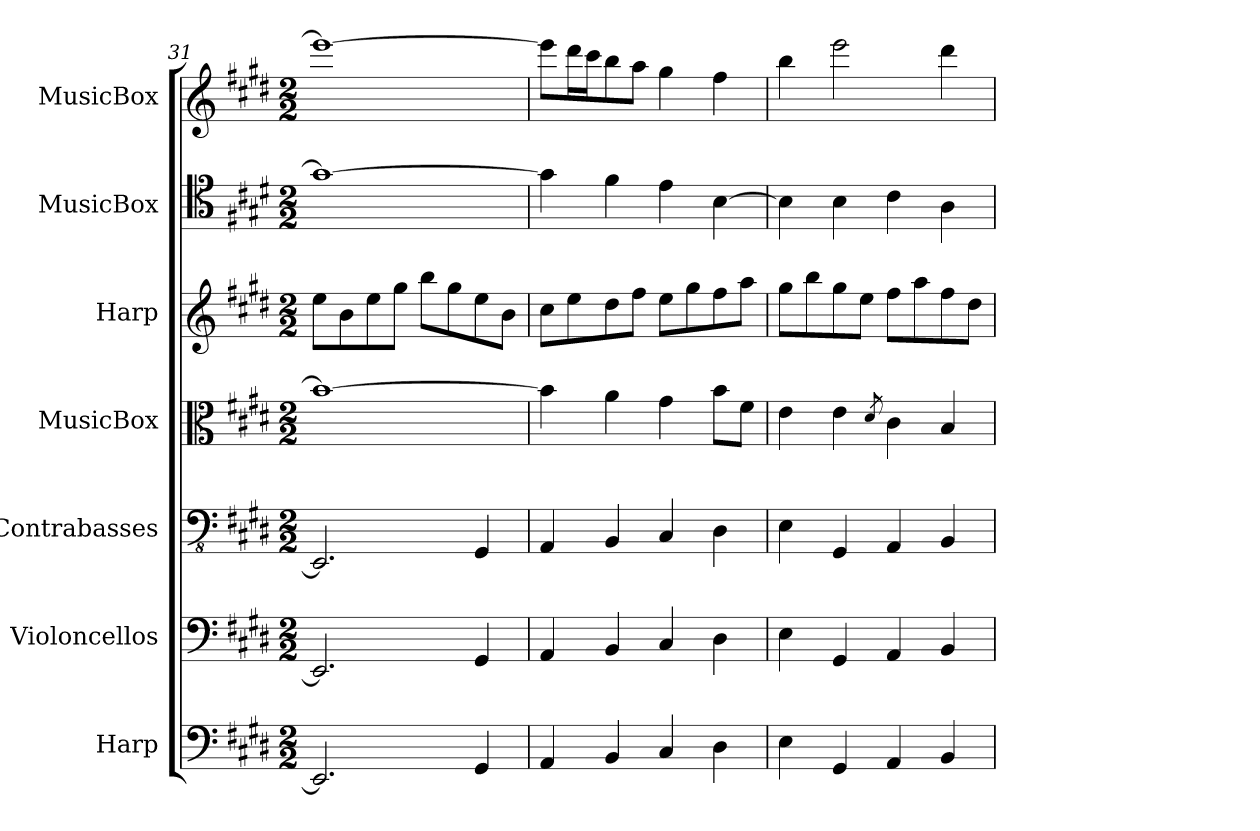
**kern	**kern	**kern	**kern	**kern	**kern	**kern
*part7	*part6	*part5	*part4	*part3	*part2	*part1
*staff7	*staff6	*staff5	*staff4	*staff3	*staff2	*staff1
*I"Harp	*I"Violoncellos	*I"Contrabasses	*I"MusicBox	*I"Harp	*I"MusicBox	*I"MusicBox
*I'Hrp.	*I'Vlcs.	*I'Cbs.	*I'MuBx.	*I'Hrp.	*I'MuBx.	*I'MuBx.
!!LO:PB:g=z
*clefF4	*clefF4	*clefFv4	*clefC3	*clefG2	*clefC4	*clefG2
*k[f#c#g#d#]	*k[f#c#g#d#]	*k[f#c#g#d#]	*k[f#c#g#d#]	*k[f#c#g#d#]	*k[f#c#g#d#]	*k[f#c#g#d#]
*E:	*E:	*E:	*E:	*E:	*E:	*E:
*M2/2	*M2/2	*M2/2	*M2/2	*M2/2	*M2/2	*M2/2
=31	=31	=31	=31	=31	=31	=31
2.EE/]	2.EE/]	2.EEE/]	1b_	8ee\L	1g#_	1eee_
.	.	.	.	8b\	.	.
.	.	.	.	8ee\	.	.
.	.	.	.	8gg#\J	.	.
.	.	.	.	8bb\L	.	.
.	.	.	.	8gg#\	.	.
4GG#/	4GG#/	4GGG#/	.	8ee\	.	.
.	.	.	.	8b\J	.	.
=32	=32	=32	=32	=32	=32	=32
4AA/	4AA/	4AAA/	4b\]	8cc#\L	4g#\]	8eee\L]
.	.	.	.	8ee\	.	16ddd#\L
.	.	.	.	.	.	16ccc#\J
4BB/	4BB/	4BBB/	4a\	8dd#\	4f#\	8bb\
.	.	.	.	8ff#\J	.	8aa\J
4C#/	4C#/	4CC#/	4g#\	8ee\L	4e\	4gg#\
.	.	.	.	8gg#\	.	.
4D#\	4D#\	4DD#\	8b\L	8ff#\	[4B\	4ff#\
.	.	.	8f#\J	8aa\J	.	.
=33	=33	=33	=33	=33	=33	=33
4E\	4E\	4EE\	4e\	8gg#\L	4B\]	4bb\
.	.	.	.	8bb\	.	.
4GG#/	4GG#/	4GGG#/	4e\	8gg#\	4B\	2eee\
.	.	.	.	8ee\J	.	.
.	.	.	8qd#/	.	.	.
4AA/	4AA/	4AAA/	4c#\	8ff#\L	4c#\	.
.	.	.	.	8aa\	.	.
4BB/	4BB/	4BBB/	4B/	8ff#\	4A\	4ddd#\
.	.	.	.	8dd#\J	.	.
=	=	=	=	=	=	=
*-	*-	*-	*-	*-	*-	*-
